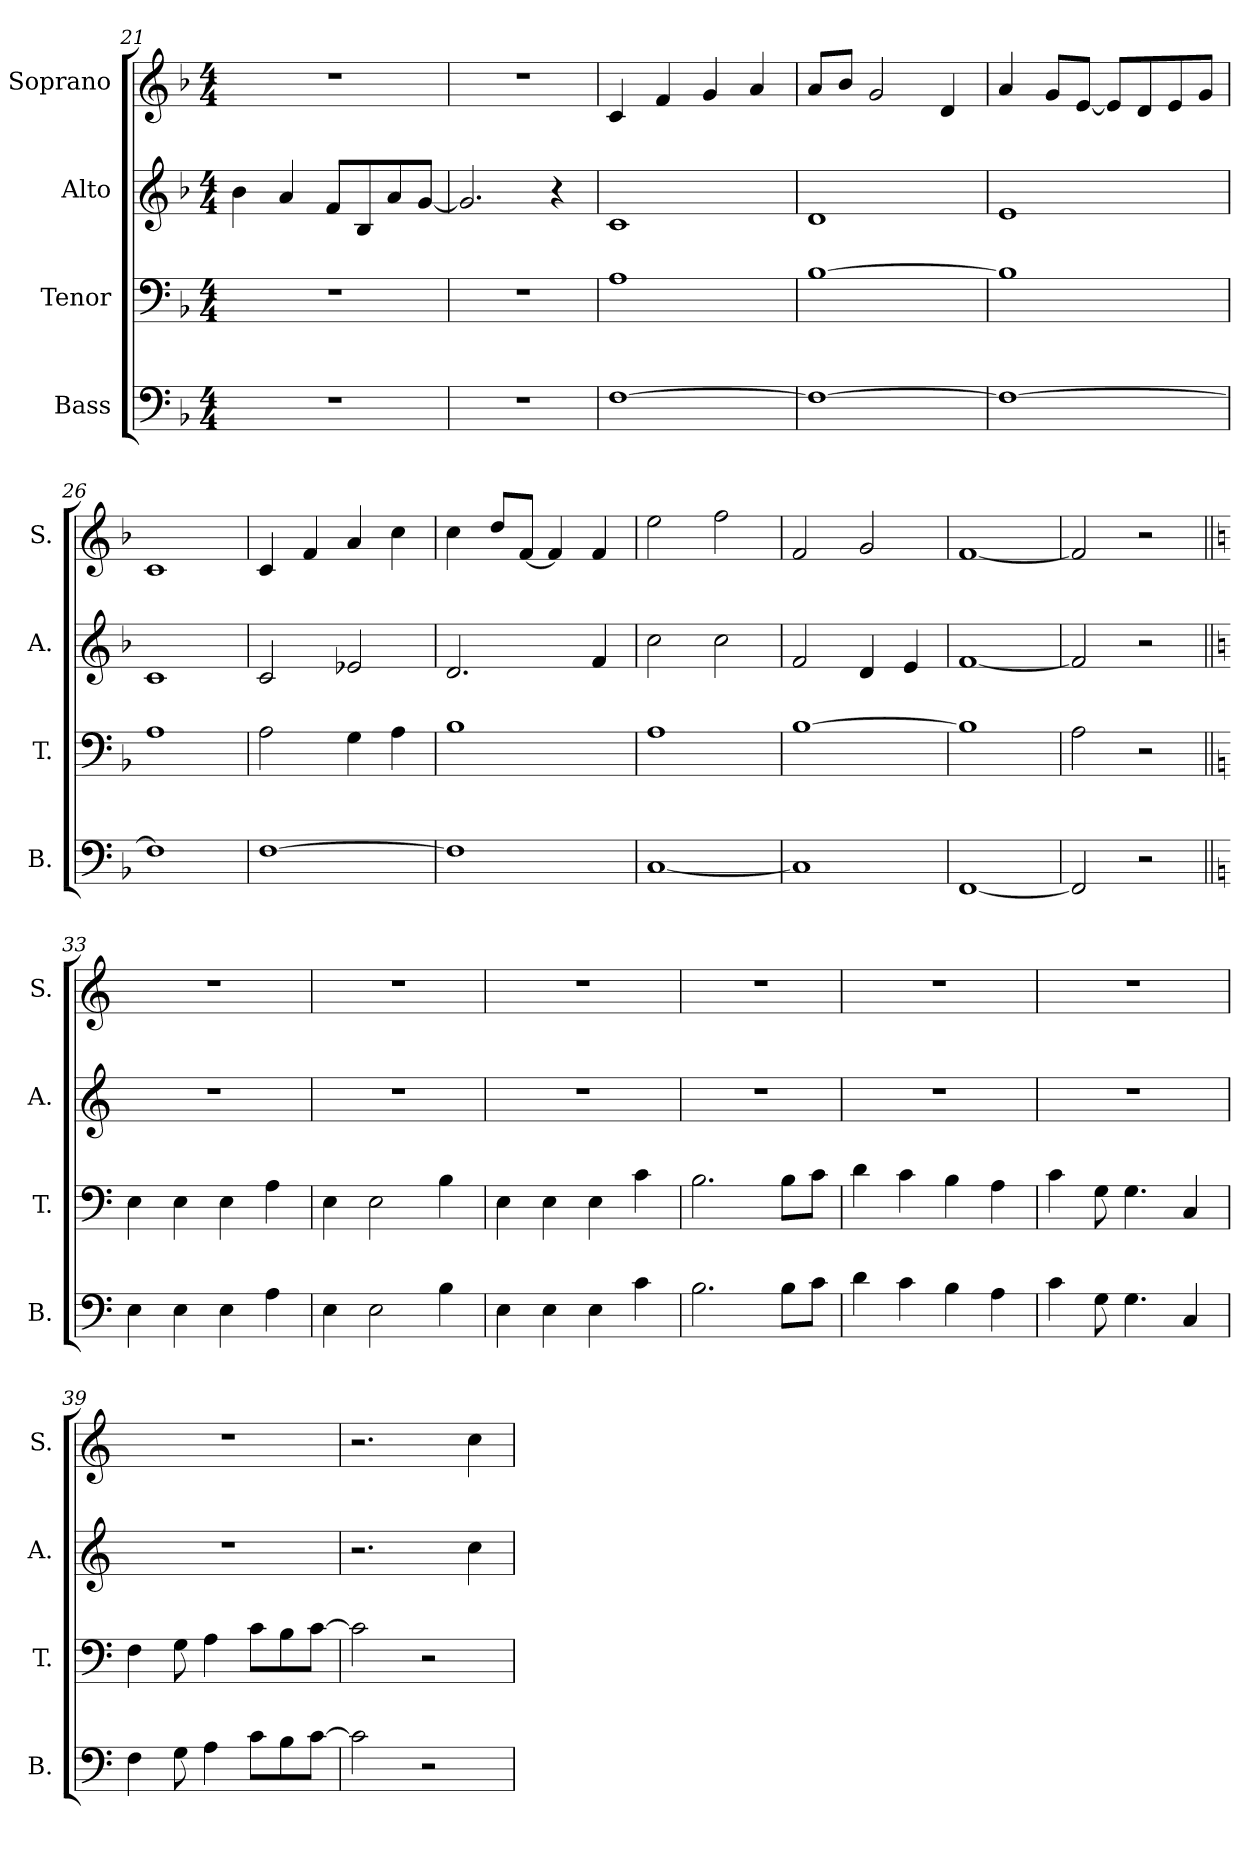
**kern	**kern	**kern	**kern
*part4	*part3	*part2	*part1
*staff4	*staff3	*staff2	*staff1
*I"Bass	*I"Tenor	*I"Alto	*I"Soprano
*I'B.	*I'T.	*I'A.	*I'S.
*clefF4	*clefF4	*clefG2	*clefG2
*k[b-]	*k[b-]	*k[b-]	*k[b-]
*M4/4	*M4/4	*M4/4	*M4/4
=21	=21	=21	=21
1r	1r	4b-\	1r
.	.	4a/	.
.	.	8f/L	.
.	.	8B-/	.
.	.	8a/	.
.	.	[8g/J	.
=22	=22	=22	=22
1r	1r	2.g/]	1r
.	.	4r	.
=23	=23	=23	=23
[1F	1A	1c	4c/
.	.	.	4f/
.	.	.	4g/
.	.	.	4a/
=24	=24	=24	=24
1F_	[1B-	1d	8a/L
.	.	.	8b-/J
.	.	.	2g/
.	.	.	4d/
!!LO:PB:g=z
=25	=25	=25	=25
1F_	1B-]	1e	4a/
.	.	.	8g/L
.	.	.	[8e/J
.	.	.	8e/L]
.	.	.	8d/
.	.	.	8e/
.	.	.	8g/J
=26	=26	=26	=26
1F]	1A	1c	1c
=27	=27	=27	=27
[1F	2A\	2c/	4c/
.	.	.	4f/
.	4G\	2e-X/	4a/
.	4A\	.	4cc\
=28	=28	=28	=28
1F]	1B-	2.d/	4cc\
.	.	.	8dd/L
.	.	.	[8f/J
.	.	.	4f/]
.	.	4f/	4f/
=29	=29	=29	=29
[1C	1A	2cc\	2ee\
.	.	2cc\	2ff\
=30	=30	=30	=30
1C]	[1B-	2f/	2f/
.	.	4d/	2g/
.	.	4e/	.
=31	=31	=31	=31
[1FF	1B-]	[1f	[1f
=32	=32	=32	=32
2FF/]	2A\	2f/]	2f/]
2r	2r	2r	2r
=33||	=33||	=33||	=33||
*k[]	*k[]	*k[]	*k[]
4E\	4E\	1r	1r
4E\	4E\	.	.
4E\	4E\	.	.
4A\	4A\	.	.
!!LO:LB:g=z
=34	=34	=34	=34
4E\	4E\	1r	1r
2E\	2E\	.	.
4B\	4B\	.	.
=35	=35	=35	=35
4E\	4E\	1r	1r
4E\	4E\	.	.
4E\	4E\	.	.
4c\	4c\	.	.
=36	=36	=36	=36
2.B\	2.B\	1r	1r
8B\L	8B\L	.	.
8c\J	8c\J	.	.
=37	=37	=37	=37
4d\	4d\	1r	1r
4c\	4c\	.	.
4B\	4B\	.	.
4A\	4A\	.	.
=38	=38	=38	=38
4c\	4c\	1r	1r
8G\	8G\	.	.
4.G\	4.G\	.	.
4C/	4C/	.	.
=39	=39	=39	=39
4F\	4F\	1r	1r
8G\	8G\	.	.
4A\	4A\	.	.
8c\L	8c\L	.	.
8B\	8B\	.	.
[8c\J	[8c\J	.	.
=40	=40	=40	=40
2c\]	2c\]	2.r	2.r
2r	2r	.	.
.	.	4cc\	4cc\
=	=	=	=
*-	*-	*-	*-
